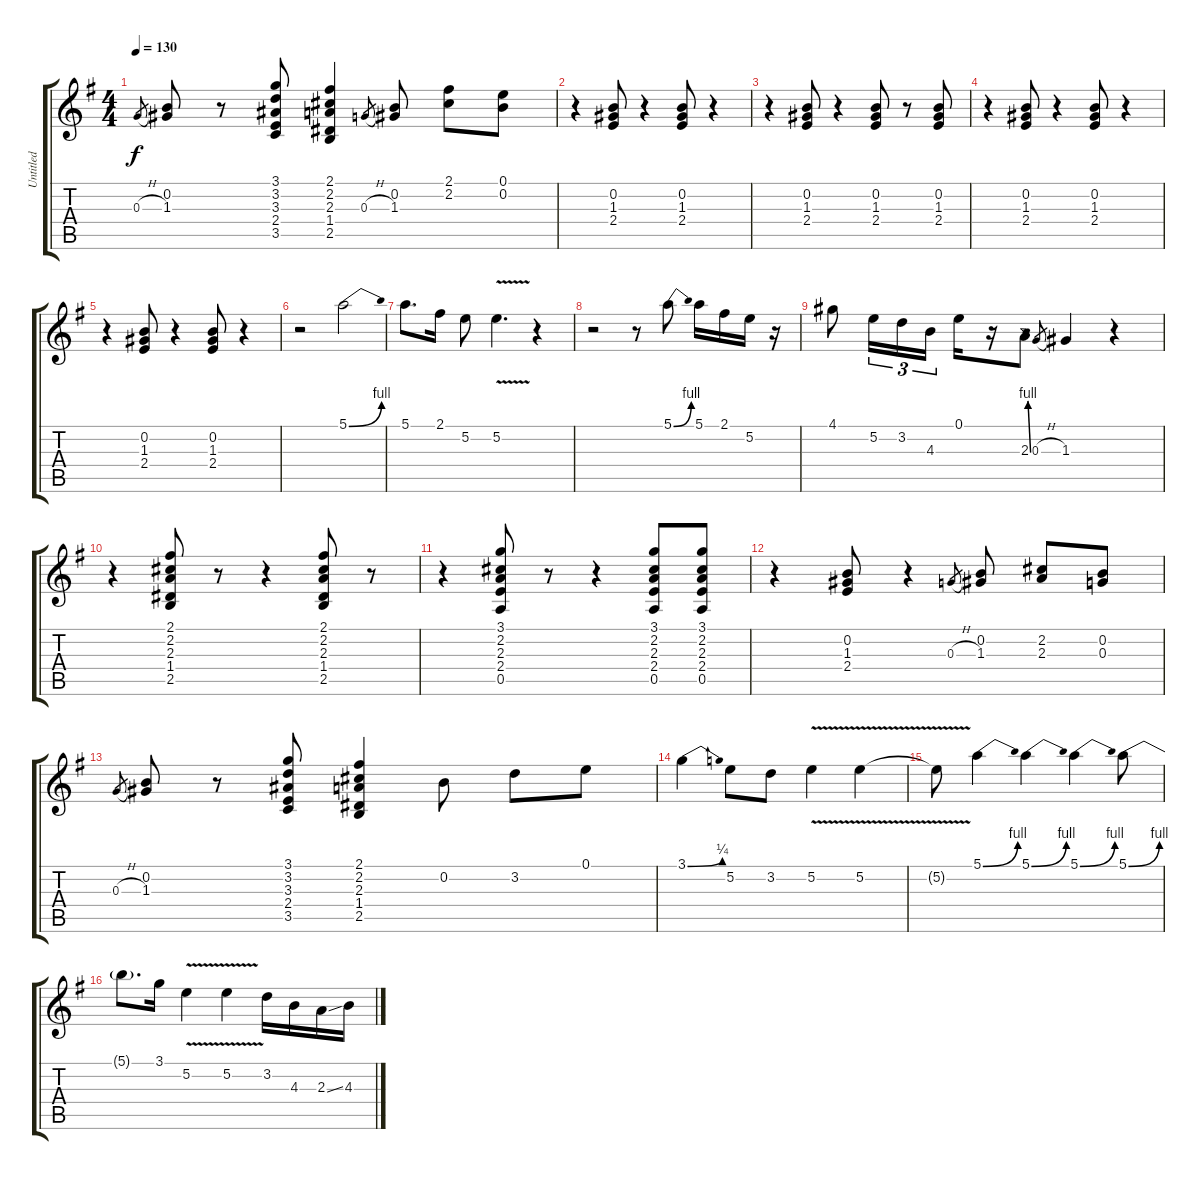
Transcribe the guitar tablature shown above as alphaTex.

\track ("Untitled" "Untitled") {instrument distortionguitar}
\staff {score tabs}
\tuning (E4 B3 G3 D3 A2 E2) {hide}
\ts (4 4)
\tempo 130
\clef g2
\ks g
0.3{h}.8{gr dy f} (0.2 1.3).8 r.8 (3.1 3.2 3.3 2.4 3.5).8 (2.1 2.2 2.3 1.4 2.5).4 0.3{h}.8{gr} (0.2 1.3).8 (2.1 2.2).8 (0.1 0.2).8 |
r.4 (0.2 1.3 2.4).8 r.4 (0.2 1.3 2.4).8 r.4 |
r.4 (0.2 1.3 2.4).8 r.4 (0.2 1.3 2.4).8 r.8 (0.2 1.3 2.4).8 |
r.4 (0.2 1.3 2.4).8 r.4 (0.2 1.3 2.4).8 r.4 |
r.4 (0.2 1.3 2.4).8 r.4 (0.2 1.3 2.4).8 r.4 |
r.2 5.1{be (bend 0 0 60 4)}.2 |
5.1.8{d} 2.1.16 5.2.8 5.2{v}.4{d} r.4 |
r.2 r.8 5.1{be (bend 0 0 60 4)}.8 5.1.16 2.1.16 5.2.16 r.16 |
4.1.8 5.2.16{tu (3 2)} 3.2.16{tu (3 2)} 4.3.16{tu (3 2)} 0.1.16 r.16 2.3{be (bend 0 0 60 4)}.8 0.3{h}.8{gr} 1.3.4 r.4 |
r.4 (2.1 2.2 2.3 1.4 2.5).8 r.8 r.4 (2.1 2.2 2.3 1.4 2.5).8 r.8 |
r.4 (3.1 2.2 2.3 2.4 0.5).8 r.8 r.4 (3.1 2.2 2.3 2.4 0.5).8 (3.1 2.2 2.3 2.4 0.5).8 |
r.4 (0.2 1.3 2.4).8 r.4 0.3{h}.8{gr} (0.2 1.3).8 (2.2 2.3).8 (0.2 0.3).8 |
0.3{h}.8{gr} (0.2 1.3).8 r.8 (3.1 3.2 3.3 2.4 3.5).8 (2.1 2.2 2.3 1.4 2.5).4 0.2.8 3.2.8 0.1.8 |
3.1{be (bend 0 0 60 1)}.4 5.2.8 3.2.8 5.2{v}.4 5.2{v}.4 |
5.2{v t}.8 5.1{be (bend 0 0 60 4)}.4 5.1{be (bend 0 0 60 4)}.4 5.1{be (bend 0 0 60 4)}.4 5.1{be (bend 0 0 60 4)}.8 |
5.1{t}.8{d} 3.1.16 5.2{v}.4 5.2{v}.4 3.2.16 4.3.16 2.3{ss}.16 4.3.16
